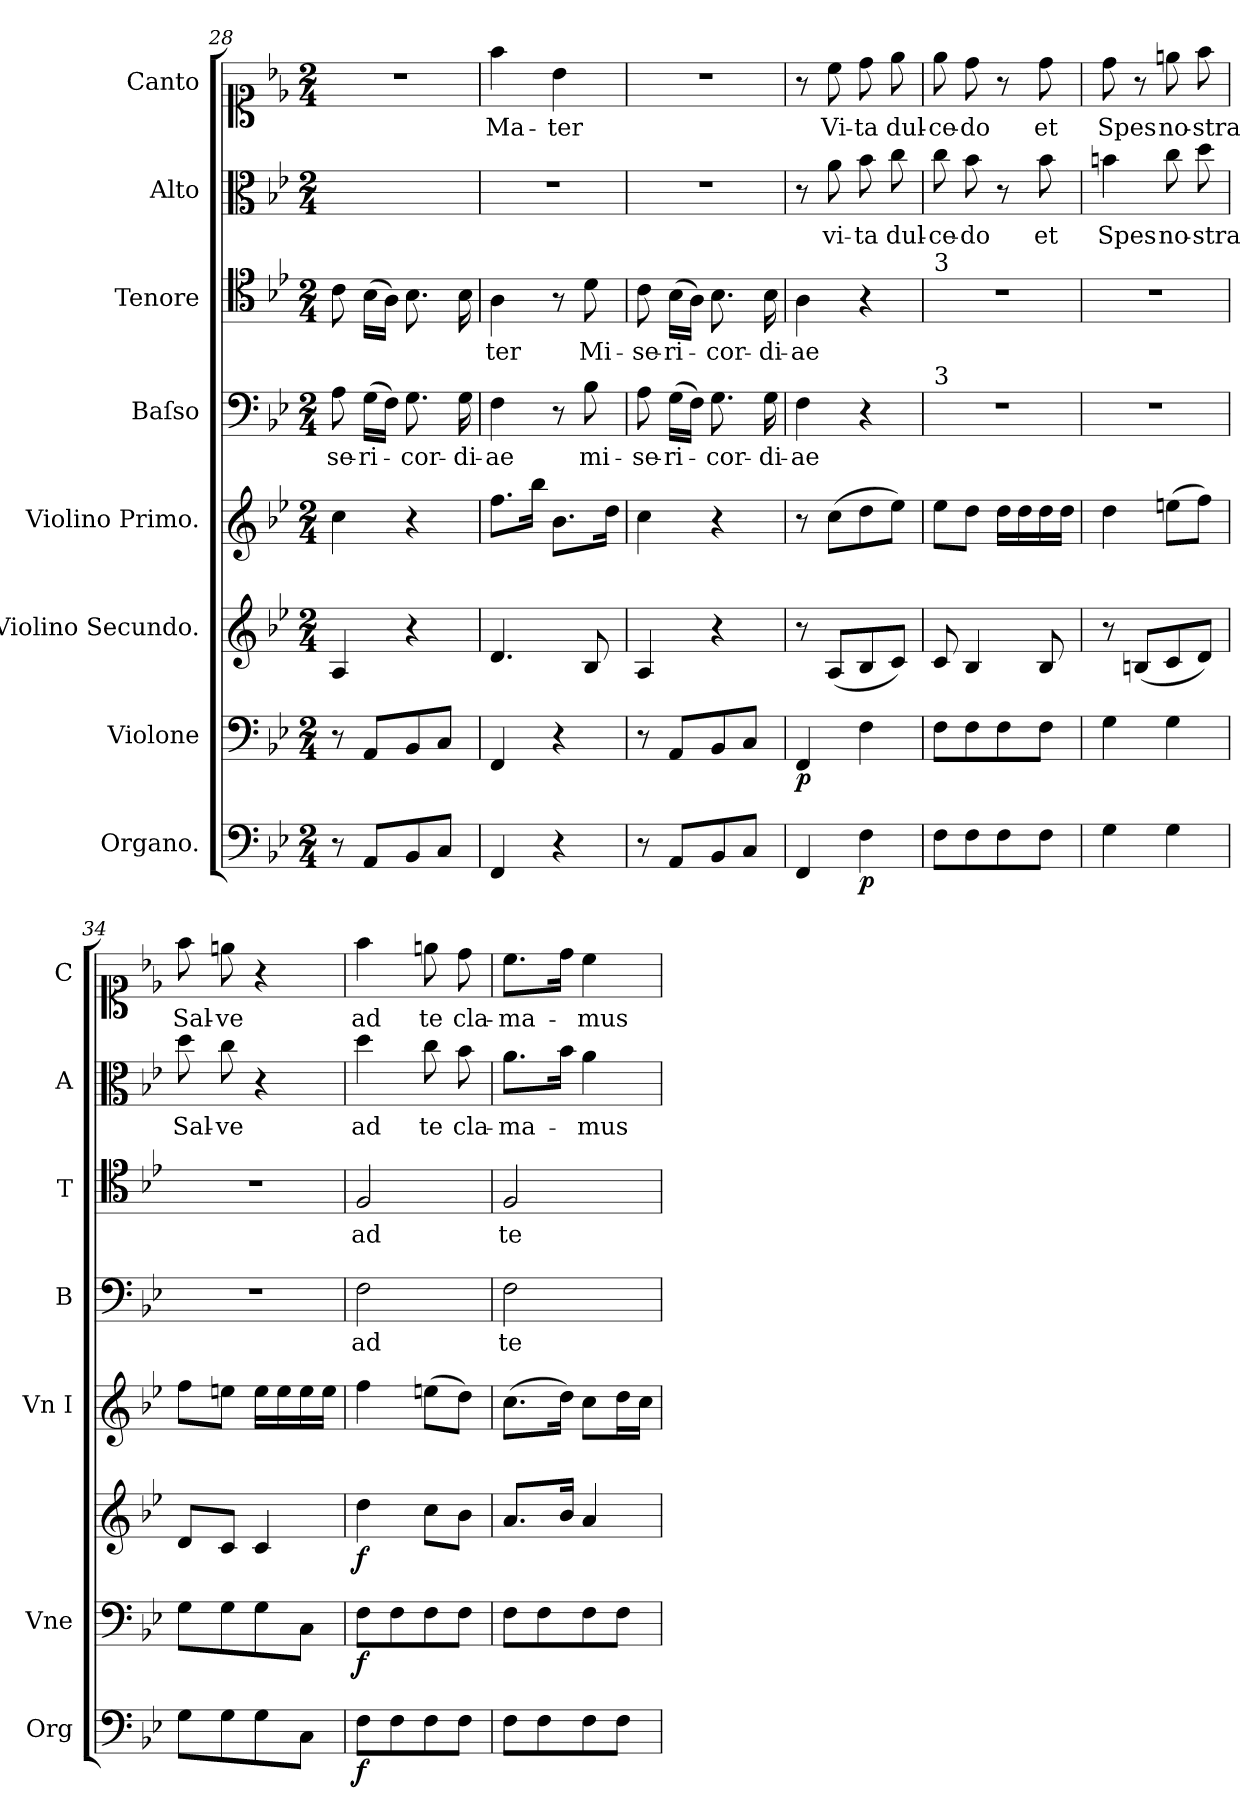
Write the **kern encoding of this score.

**kern	**dynam	**kern	**dynam	**kern	**dynam	**kern	**kern	**text	**kern	**text	**kern	**text	**kern	**text
*part8	*part8	*part7	*part7	*part6	*part6	*part5	*part4	*part4	*part3	*part3	*part2	*part2	*part1	*part1
*staff8	*staff8	*staff7	*staff7	*staff6	*staff6	*staff5	*staff4	*staff4	*staff3	*staff3	*staff2	*staff2	*staff1	*staff1
*I"Organo.	*	*I"Violone	*	*I"Violino Secundo.	*	*I"Violino Primo.	*I"Baſso	*	*I"Tenore	*	*I"Alto	*	*I"Canto	*
*I'Org	*	*I'Vne	*	*	*	*I'Vn I	*I'B	*	*I'T	*	*I'A	*	*I'C	*
*clefF4	*	*clefF4	*	*clefG2	*	*clefG2	*clefF4	*	*clefC4	*	*clefC3	*	*clefC1	*
*k[b-e-]	*	*k[b-e-]	*	*k[b-e-]	*	*k[b-e-]	*k[b-e-]	*	*k[b-e-]	*	*k[b-e-]	*	*k[b-e-]	*
*g:	*	*g:	*	*g:	*	*g:	*g:	*	*g:	*	*g:	*	*g:	*
*M2/4	*	*M2/4	*	*M2/4	*	*M2/4	*M2/4	*	*M2/4	*	*M2/4	*	*M2/4	*
=28	=28	=28	=28	=28	=28	=28	=28	=28	=28	=28	=28	=28	=28	=28
8r	.	8r	.	4A/	.	4cc\	8A\	-se-	8c\	.	2ryy	.	2r	.
8AA/L	.	8AA/L	.	.	.	.	(16G\LL	-ri-	(16B-\LL	.	.	.	.	.
.	.	.	.	.	.	.	16F\JJ)	.	16A\JJ)	.	.	.	.	.
8BB-/	.	8BB-/	.	4r	.	4r	8.G\	-cor-	8.B-\	.	.	.	.	.
8C/J	.	8C/J	.	.	.	.	.	.	.	.	.	.	.	.
.	.	.	.	.	.	.	16G\	-di-	16B-\	.	.	.	.	.
=29	=29	=29	=29	=29	=29	=29	=29	=29	=29	=29	=29	=29	=29	=29
!	!	!	!	!	!	!	!	!	!	!	!	!	!	!LO:LY:i
4FF/	.	4FF/	.	4.d/	.	8.ff\L	4F\	-ae	4A\	-ter	2r	.	4ff\	Ma-
.	.	.	.	.	.	16bb-\Jk	.	.	.	.	.	.	.	.
!	!	!	!	!	!	!	!	!	!	!	!	!	!	!LO:LY:i
4r	.	4r	.	.	.	8.b-\L	8r	.	8r	.	.	.	4b-\	-ter
.	.	.	.	8B-/	.	.	8B-\	mi-	8d\	Mi-	.	.	.	.
.	.	.	.	.	.	16dd\Jk	.	.	.	.	.	.	.	.
=30	=30	=30	=30	=30	=30	=30	=30	=30	=30	=30	=30	=30	=30	=30
8r	.	8r	.	4A/	.	4cc\	8A\	-se-	8c\	-se-	2r	.	2r	.
8AA/L	.	8AA/L	.	.	.	.	(16G\LL	-ri-	(16B-\LL	-ri-	.	.	.	.
.	.	.	.	.	.	.	16F\JJ)	.	16A\JJ)	.	.	.	.	.
8BB-/	.	8BB-/	.	4r	.	4r	8.G\	-cor-	8.B-\	-cor-	.	.	.	.
8C/J	.	8C/J	.	.	.	.	.	.	.	.	.	.	.	.
.	.	.	.	.	.	.	16G\	-di-	16B-\	-di-	.	.	.	.
=31	=31	=31	=31	=31	=31	=31	=31	=31	=31	=31	=31	=31	=31	=31
4FF/	.	4FF/	p	8r	.	8r	4F\	-ae	4A\	-ae	8r	.	8r	.
.	.	.	.	(8A/L	.	(8cc\L	.	.	.	.	8a\	vi-	8cc\	Vi-
!	!LO:DY:b	!	!	!	!	!	!	!	!	!	!	!	!	!
4F\	p	4F\	.	8B-/	.	8dd\	4r	.	4r	.	8b-\	-ta	8dd\	-ta
.	.	.	.	8c/J)	.	8ee-\J)	.	.	.	.	8cc\	dul-	8ee-\	dul-
=32	=32	=32	=32	=32	=32	=32	=32	=32	=32	=32	=32	=32	=32	=32
!	!	!	!	!	!	!	!	!	!LO:TX:a:t=3	!	!	!	!	!
!	!	!	!	!	!	!	!LO:TX:a:t=3	!	!	!	!	!	!	!
8F\L	.	8F\L	.	8c/	.	8ee-\L	2r	.	2r	.	8cc\	-ce-	8ee-\	-ce-
8F\	.	8F\	.	4B-/	.	8dd\J	.	.	.	.	8b-\	-do	8dd\	-do
8F\	.	8F\	.	.	.	16dd\LL	.	.	.	.	8r	.	8r	.
.	.	.	.	.	.	16dd\	.	.	.	.	.	.	.	.
8F\J	.	8F\J	.	8B-/	.	16dd\	.	.	.	.	8b-\	et	8dd\	et
.	.	.	.	.	.	16dd\JJ	.	.	.	.	.	.	.	.
=33	=33	=33	=33	=33	=33	=33	=33	=33	=33	=33	=33	=33	=33	=33
4G\	.	4G\	.	8r	.	4dd\	2r	.	2r	.	4bn\	Spes	8dd\	Spes
.	.	.	.	(8Bn/L	.	.	.	.	.	.	.	.	8r	.
4G\	.	4G\	.	8c/	.	(8een\L	.	.	.	.	8cc\	no-	8een\	no-
.	.	.	.	8d/J)	.	8ff\J)	.	.	.	.	8dd\	-stra	8ff\	-stra
=34	=34	=34	=34	=34	=34	=34	=34	=34	=34	=34	=34	=34	=34	=34
8G\L	.	8G\L	.	8d/L	.	8ff\L	2r	.	2r	.	8dd\	Sal-	8ff\	Sal-
8G\	.	8G\	.	8c/J	.	8een\J	.	.	.	.	8cc\	-ve	8een\	-ve
8G\	.	8G\	.	4c/	.	16ee\LL	.	.	.	.	4r	.	4r	.
.	.	.	.	.	.	16ee\	.	.	.	.	.	.	.	.
8C\J	.	8C\J	.	.	.	16ee\	.	.	.	.	.	.	.	.
.	.	.	.	.	.	16ee\JJ	.	.	.	.	.	.	.	.
=35	=35	=35	=35	=35	=35	=35	=35	=35	=35	=35	=35	=35	=35	=35
!	!LO:DY:b	!	!	!	!	!	!	!	!	!	!	!	!	!
8F\L	f	8F\L	f	4dd\	f	4ff\	2F\	ad	2F/	ad	4dd\	ad	4ff\	ad
8F\	.	8F\	.	.	.	.	.	.	.	.	.	.	.	.
8F\	.	8F\	.	8cc\L	.	(8een\L	.	.	.	.	8cc\	te	8een\	te
8F\J	.	8F\J	.	8b-\J	.	8dd\J)	.	.	.	.	8b-\	cla-	8dd\	cla-
=36	=36	=36	=36	=36	=36	=36	=36	=36	=36	=36	=36	=36	=36	=36
8F\L	.	8F\L	.	8.a/L	.	(8.cc\L	2F\	te	2F/	te	8.a\L	-ma-	8.cc\L	-ma-
8F\	.	8F\	.	.	.	.	.	.	.	.	.	.	.	.
.	.	.	.	16b-/Jk	.	16dd\Jk)	.	.	.	.	16b-\Jk	.	16dd\Jk	.
8F\	.	8F\	.	4a/	.	8cc\L	.	.	.	.	4a\	-mus	4cc\	-mus
8F\J	.	8F\J	.	.	.	16dd\L	.	.	.	.	.	.	.	.
.	.	.	.	.	.	16cc\JJ	.	.	.	.	.	.	.	.
=	=	=	=	=	=	=	=	=	=	=	=	=	=	=
*-	*-	*-	*-	*-	*-	*-	*-	*-	*-	*-	*-	*-	*-	*-
